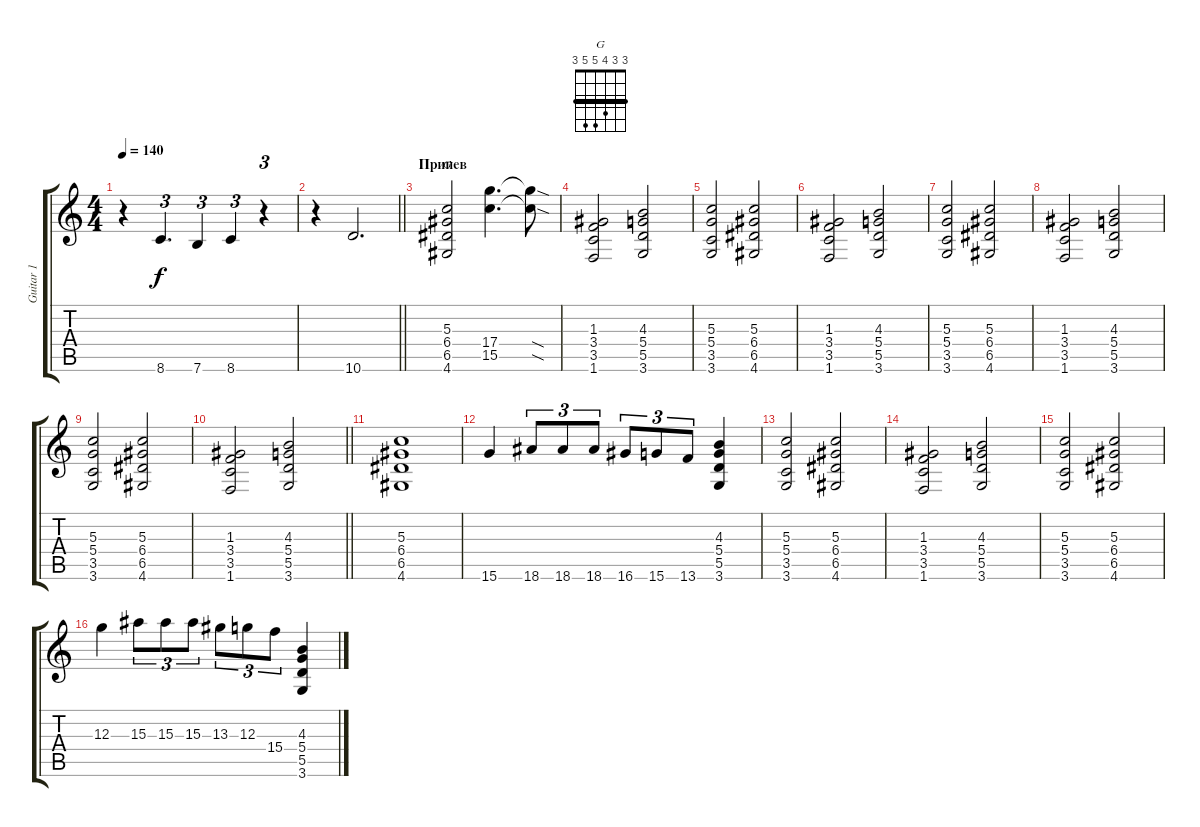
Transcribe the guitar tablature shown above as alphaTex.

\track ("Guitar 1" "Guitar 1") {instrument distortionguitar}
\staff {score tabs}
\tuning (E4 B3 G3 D3 A2 E2) {hide}
\chord ("G" 3 3 4 5 5 3) {barre 3}
\ts (4 4)
\tempo 140
\clef g2
\ks c
r.4{dy f} 8.6.4{d tu (3 2)} 7.6.4{tu (3 2)} 8.6.4{tu (3 2)} r.4{tu (3 2)} |
\barLineRight lightlight
r.4 10.6.2{d} |
\section ("" "Припев")
(5.3 6.4 6.5 4.6).2{ch "G"} (17.4 15.5).4{d} (17.4{sod t} 15.5{sod t}).8 |
(1.3 3.4 3.5 1.6).2 (4.3 5.4 5.5 3.6).2 |
(5.3 5.4 3.5 3.6).2 (5.3 6.4 6.5 4.6).2 |
(1.3 3.4 3.5 1.6).2 (4.3 5.4 5.5 3.6).2 |
(5.3 5.4 3.5 3.6).2 (5.3 6.4 6.5 4.6).2 |
(1.3 3.4 3.5 1.6).2 (4.3 5.4 5.5 3.6).2 |
(5.3 5.4 3.5 3.6).2 (5.3 6.4 6.5 4.6).2 |
\barLineRight lightlight
(1.3 3.4 3.5 1.6).2 (4.3 5.4 5.5 3.6).2 |
(5.3 6.4 6.5 4.6).1 |
15.6.4 18.6.8{tu (3 2)} 18.6.8{tu (3 2)} 18.6.8{tu (3 2)} 16.6.8{tu (3 2)} 15.6.8{tu (3 2)} 13.6.8{tu (3 2)} (4.3 5.4 5.5 3.6).4 |
(5.3 5.4 3.5 3.6).2 (5.3 6.4 6.5 4.6).2 |
(1.3 3.4 3.5 1.6).2 (4.3 5.4 5.5 3.6).2 |
(5.3 5.4 3.5 3.6).2 (5.3 6.4 6.5 4.6).2 |
12.3.4 15.3.8{tu (3 2)} 15.3.8{tu (3 2)} 15.3.8{tu (3 2)} 13.3.8{tu (3 2)} 12.3.8{tu (3 2)} 15.4.8{tu (3 2)} (4.3 5.4 5.5 3.6).4
